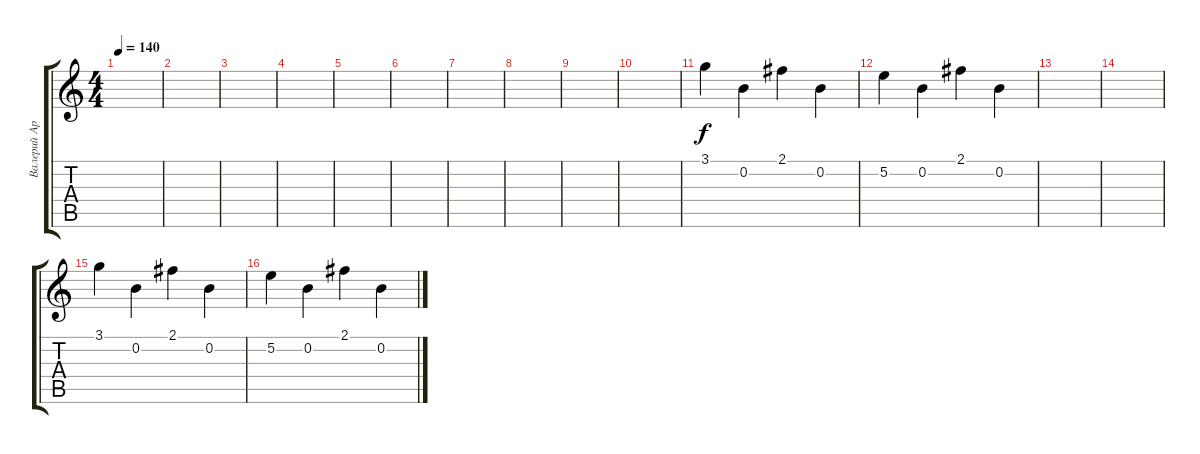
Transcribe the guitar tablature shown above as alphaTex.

\track ("Валерий Аркадин (электро-гитара)" "Валерий Ар") {instrument distortionguitar}
\staff {score tabs}
\tuning (E4 B3 G3 D3 A2 E2) {hide}
\ts (4 4)
\tempo 140
\clef g2
\ks c
|
|
|
|
|
|
|
|
|
|
3.1.4 0.2.4 2.1.4 0.2.4 |
5.2.4 0.2.4 2.1.4 0.2.4 |
|
|
3.1.4 0.2.4 2.1.4 0.2.4 |
5.2.4 0.2.4 2.1.4 0.2.4
